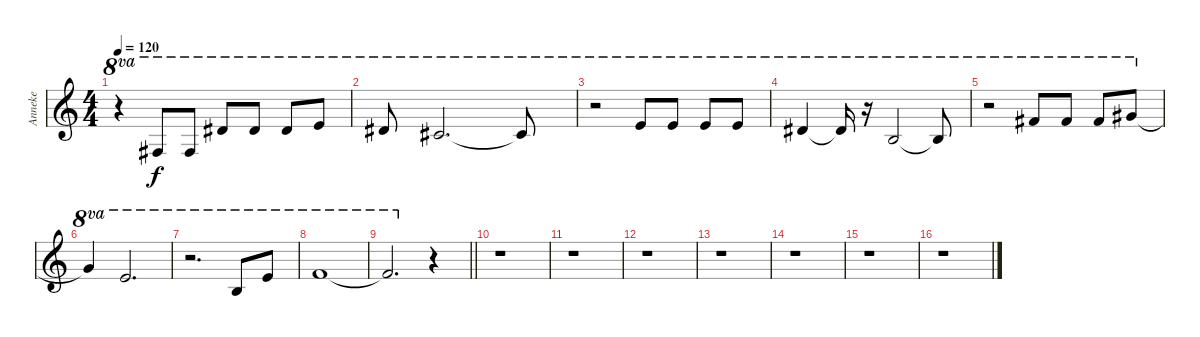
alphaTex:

\track ("Anneke" "Anneke") {instrument flute}
\staff {score}
\tuning (Eb4 B3 Gb3 B2 Gb2 B1) {hide}
\ts (4 4)
\tempo 120
\clef g2
\ks c
r.4{ot 8va dy f} 12.3.8{ot 8va} 12.3.8{ot 8va} 12.1.8{ot 8va} 12.1.8{ot 8va} 12.1.8{ot 8va} 13.1.8{ot 8va} |
12.1.8{ot 8va} 10.1.2{d ot 8va} 10.1{t}.8{ot 8va} |
r.2{ot 8va} 13.1.8{ot 8va} 13.1.8{ot 8va} 13.1.8{ot 8va} 13.1.8{ot 8va} |
12.1.4{ot 8va} 12.1{t}.16{ot 8va} r.16{ot 8va} 12.2.2{ot 8va} 12.2{t}.8{ot 8va} |
r.2{ot 8va} 15.1.8{ot 8va} 15.1.8{ot 8va} 15.1.8{ot 8va} 17.1.8{ot 8va} |
17.1{t}.4{ot 8va} 17.2.2{d ot 8va} |
r.2{d ot 8va} 17.3.8{ot 8va} 17.2.8{ot 8va} |
18.2.1{ot 8va} |
\barLineRight lightlight
18.2{t}.2{d ot 8va} r.4 |
r.1 |
r.1 |
r.1 |
r.1 |
r.1 |
r.1 |
r.1
